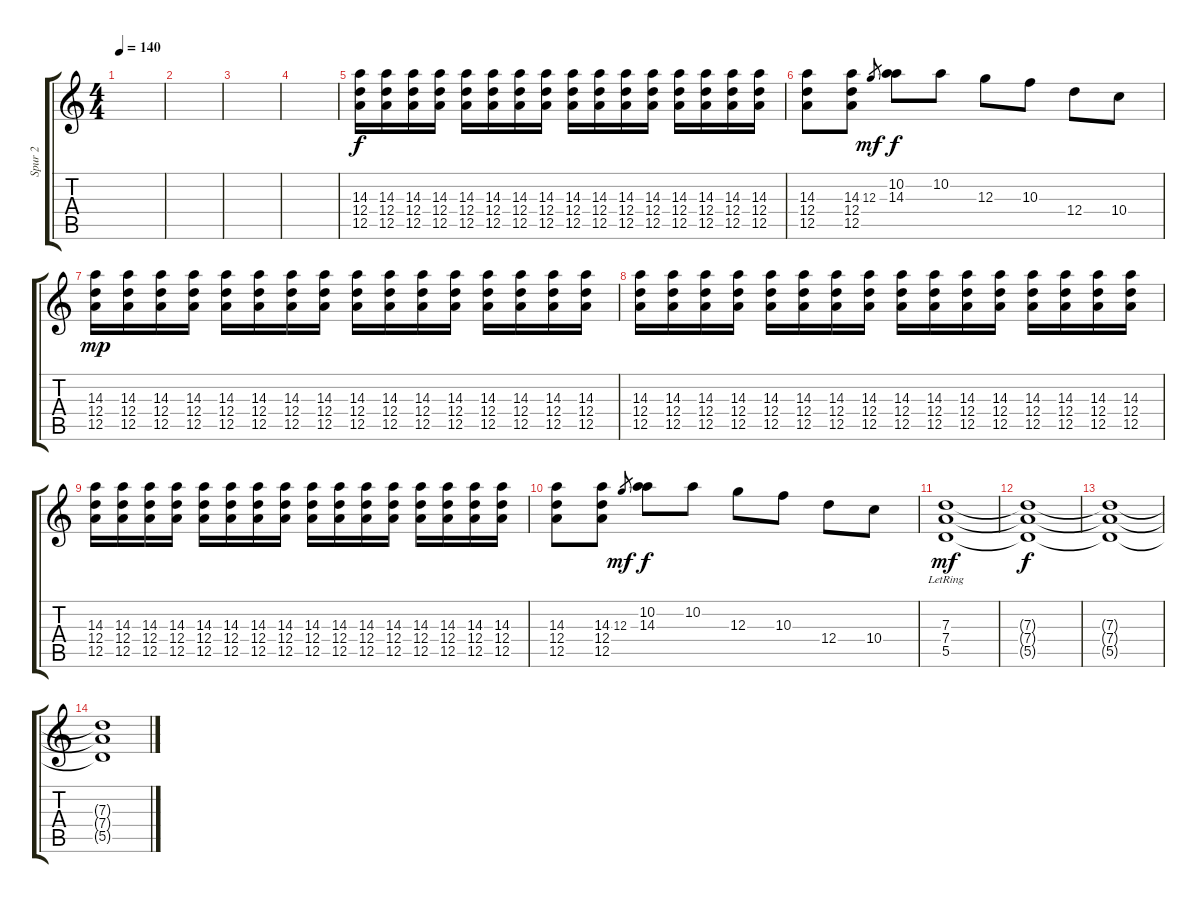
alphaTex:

\track ("Spur 2" "Spur 2") {instrument overdrivenguitar}
\staff {score tabs}
\tuning (E4 B3 G3 D3 A2 E2) {hide}
\ts (4 4)
\tempo 140
\clef g2
\ks c
|
|
|
|
(14.3 12.4 12.5).16 (14.3 12.4 12.5).16 (14.3 12.4 12.5).16 (14.3 12.4 12.5).16 (14.3 12.4 12.5).16 (14.3 12.4 12.5).16 (14.3 12.4 12.5).16 (14.3 12.4 12.5).16 (14.3 12.4 12.5).16 (14.3 12.4 12.5).16 (14.3 12.4 12.5).16 (14.3 12.4 12.5).16 (14.3 12.4 12.5).16 (14.3 12.4 12.5).16 (14.3 12.4 12.5).16 (14.3 12.4 12.5).16 |
(14.3 12.4 12.5).8 (14.3 12.4 12.5).8 12.3.8{gr dy mf} (10.2 14.3).8{dy f} 10.2.8 12.3.8 10.3.8 12.4.8 10.4.8 |
(14.3 12.4 12.5).16{dy mp} (14.3 12.4 12.5).16 (14.3 12.4 12.5).16 (14.3 12.4 12.5).16 (14.3 12.4 12.5).16 (14.3 12.4 12.5).16 (14.3 12.4 12.5).16 (14.3 12.4 12.5).16 (14.3 12.4 12.5).16 (14.3 12.4 12.5).16 (14.3 12.4 12.5).16 (14.3 12.4 12.5).16 (14.3 12.4 12.5).16 (14.3 12.4 12.5).16 (14.3 12.4 12.5).16 (14.3 12.4 12.5).16 |
(14.3 12.4 12.5).16 (14.3 12.4 12.5).16 (14.3 12.4 12.5).16 (14.3 12.4 12.5).16 (14.3 12.4 12.5).16 (14.3 12.4 12.5).16 (14.3 12.4 12.5).16 (14.3 12.4 12.5).16 (14.3 12.4 12.5).16 (14.3 12.4 12.5).16 (14.3 12.4 12.5).16 (14.3 12.4 12.5).16 (14.3 12.4 12.5).16 (14.3 12.4 12.5).16 (14.3 12.4 12.5).16 (14.3 12.4 12.5).16 |
(14.3 12.4 12.5).16 (14.3 12.4 12.5).16 (14.3 12.4 12.5).16 (14.3 12.4 12.5).16 (14.3 12.4 12.5).16 (14.3 12.4 12.5).16 (14.3 12.4 12.5).16 (14.3 12.4 12.5).16 (14.3 12.4 12.5).16 (14.3 12.4 12.5).16 (14.3 12.4 12.5).16 (14.3 12.4 12.5).16 (14.3 12.4 12.5).16 (14.3 12.4 12.5).16 (14.3 12.4 12.5).16 (14.3 12.4 12.5).16 |
(14.3 12.4 12.5).8 (14.3 12.4 12.5).8 12.3.8{gr dy mf} (10.2 14.3).8{dy f} 10.2.8 12.3.8 10.3.8 12.4.8 10.4.8 |
(7.3 7.4 5.5{lr}).1{dy mf} |
(7.3{t} 7.4{t} 5.5{t}).1{dy f} |
(7.3{t} 7.4{t} 5.5{t}).1 |
(7.3{t} 7.4{t} 5.5{t}).1
